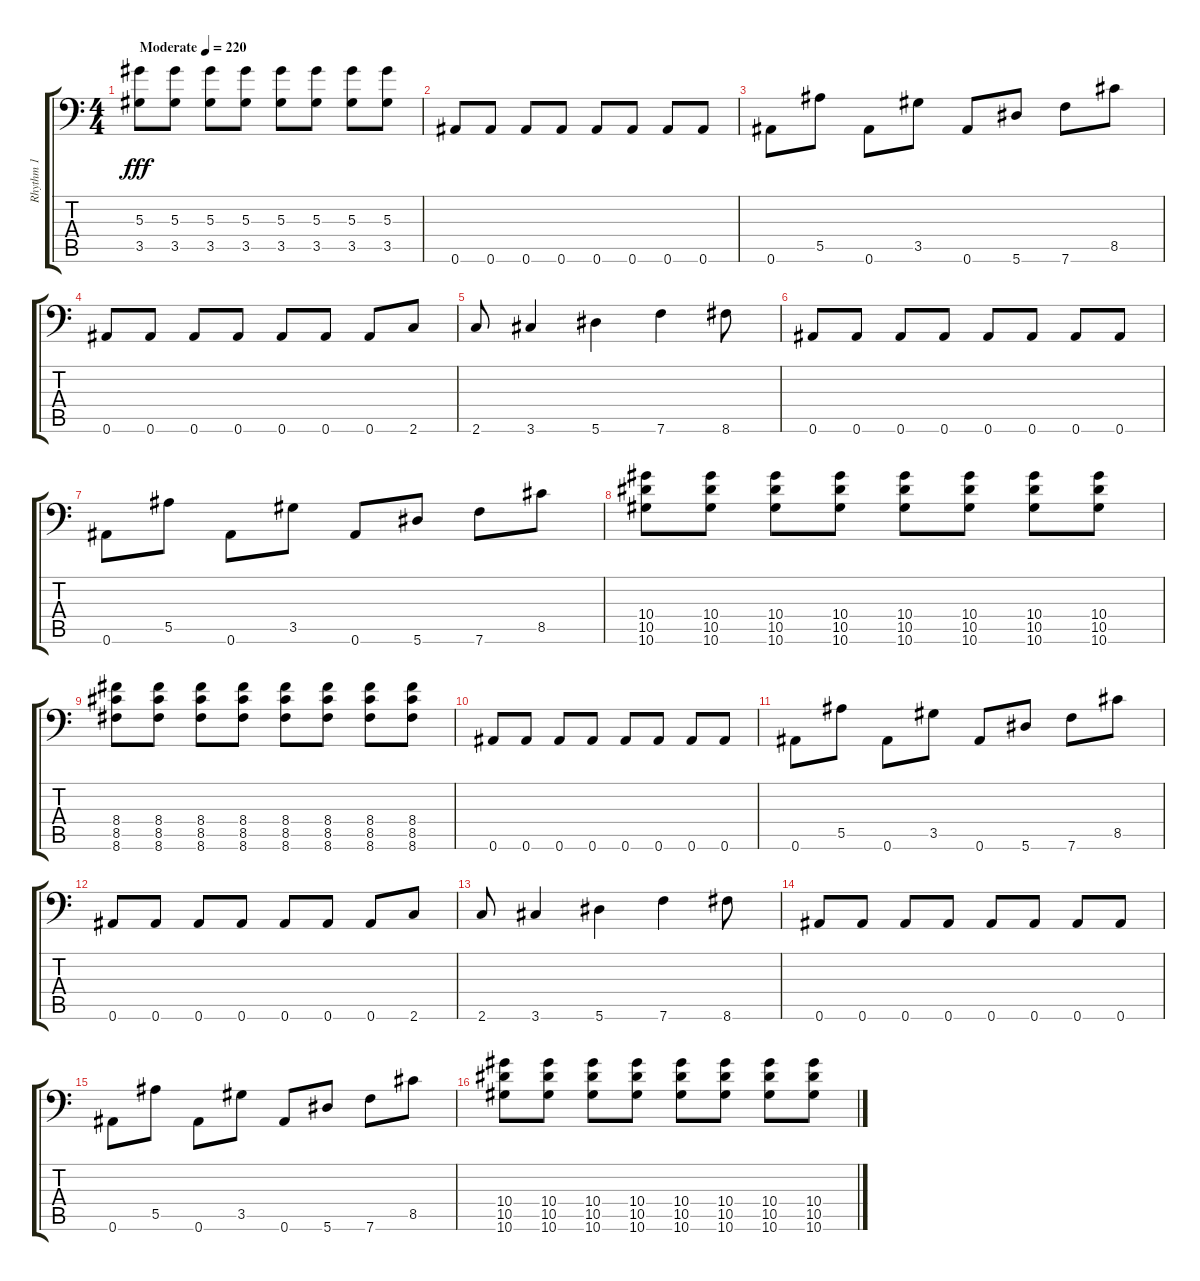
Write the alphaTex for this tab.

\track ("Rhythm 1" "Rhythm 1") {instrument distortionguitar}
\staff {score tabs}
\tuning (C4 G3 Eb3 Bb2 F2 Bb1) {hide}
\ts (4 4)
\tempo (220 "Moderate")
\clef f4
\ks c
(5.3 3.5).8{dy fff instrument distortionguitar} (5.3 3.5).8 (5.3 3.5).8 (5.3 3.5).8 (5.3 3.5).8 (5.3 3.5).8 (5.3 3.5).8 (5.3 3.5).8 |
0.6.8 0.6.8 0.6.8 0.6.8 0.6.8 0.6.8 0.6.8 0.6.8 |
0.6.8 5.5.8 0.6.8 3.5.8 0.6.8 5.6.8 7.6.8 8.5.8 |
0.6.8 0.6.8 0.6.8 0.6.8 0.6.8 0.6.8 0.6.8 2.6.8 |
2.6.8 3.6.4 5.6.4 7.6.4 8.6.8 |
0.6.8 0.6.8 0.6.8 0.6.8 0.6.8 0.6.8 0.6.8 0.6.8 |
0.6.8 5.5.8 0.6.8 3.5.8 0.6.8 5.6.8 7.6.8 8.5.8 |
(10.4 10.5 10.6).8 (10.4 10.5 10.6).8 (10.4 10.5 10.6).8 (10.4 10.5 10.6).8 (10.4 10.5 10.6).8 (10.4 10.5 10.6).8 (10.4 10.5 10.6).8 (10.4 10.5 10.6).8 |
(8.4 8.5 8.6).8 (8.4 8.5 8.6).8 (8.4 8.5 8.6).8 (8.4 8.5 8.6).8 (8.4 8.5 8.6).8 (8.4 8.5 8.6).8 (8.4 8.5 8.6).8 (8.4 8.5 8.6).8 |
0.6.8 0.6.8 0.6.8 0.6.8 0.6.8 0.6.8 0.6.8 0.6.8 |
0.6.8 5.5.8 0.6.8 3.5.8 0.6.8 5.6.8 7.6.8 8.5.8 |
0.6.8 0.6.8 0.6.8 0.6.8 0.6.8 0.6.8 0.6.8 2.6.8 |
2.6.8 3.6.4 5.6.4 7.6.4 8.6.8 |
0.6.8 0.6.8 0.6.8 0.6.8 0.6.8 0.6.8 0.6.8 0.6.8 |
0.6.8 5.5.8 0.6.8 3.5.8 0.6.8 5.6.8 7.6.8 8.5.8 |
(10.4 10.5 10.6).8 (10.4 10.5 10.6).8 (10.4 10.5 10.6).8 (10.4 10.5 10.6).8 (10.4 10.5 10.6).8 (10.4 10.5 10.6).8 (10.4 10.5 10.6).8 (10.4 10.5 10.6).8
